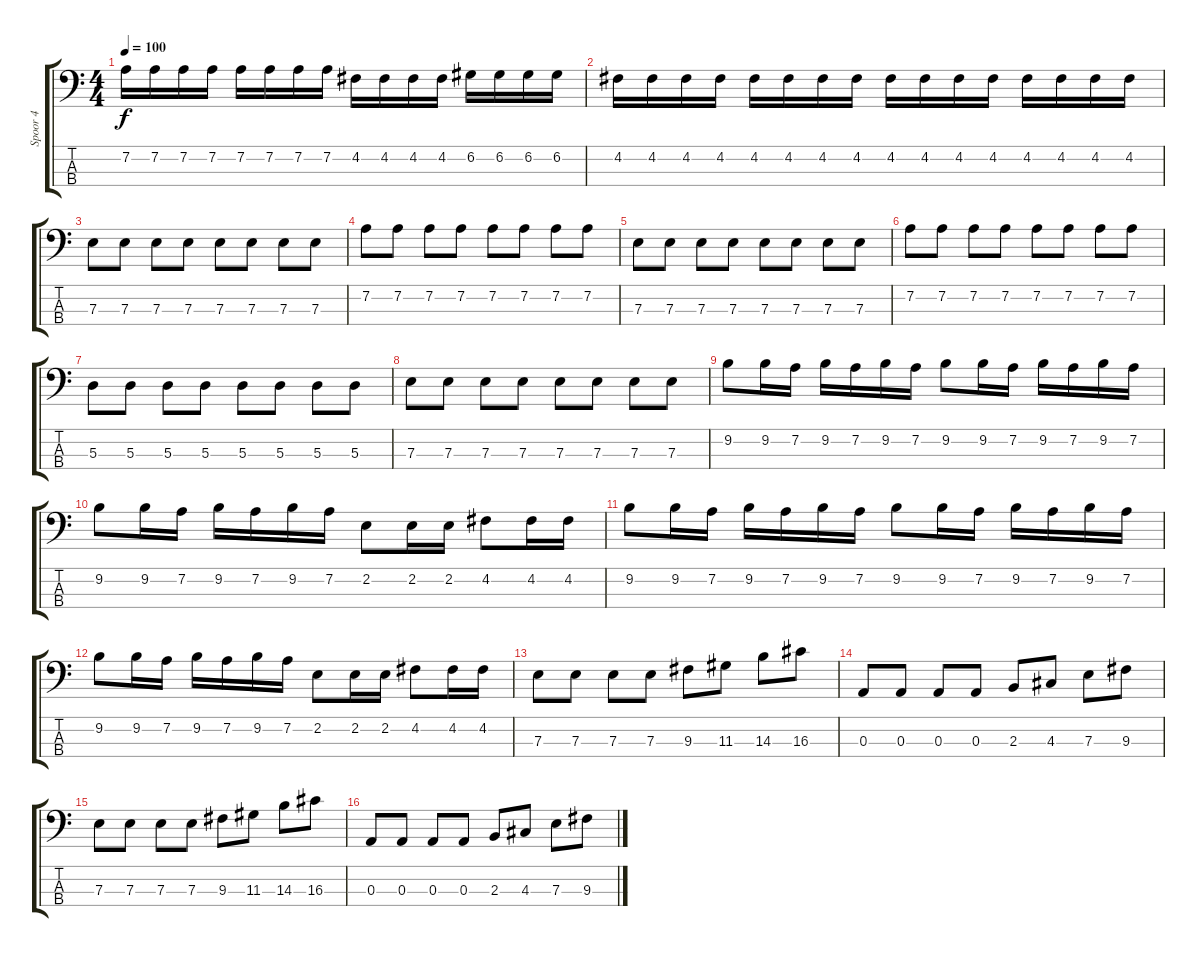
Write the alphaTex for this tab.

\track ("Spoor 4" "Spoor 4") {instrument electricbassfinger}
\staff {score tabs}
\tuning (G2 D2 A1 E1) {hide}
\ts (4 4)
\tempo 100
\clef f4
\ks c
7.2.16{dy f} 7.2.16 7.2.16 7.2.16 7.2.16 7.2.16 7.2.16 7.2.16 4.2.16 4.2.16 4.2.16 4.2.16 6.2.16 6.2.16 6.2.16 6.2.16 |
4.2.16 4.2.16 4.2.16 4.2.16 4.2.16 4.2.16 4.2.16 4.2.16 4.2.16 4.2.16 4.2.16 4.2.16 4.2.16 4.2.16 4.2.16 4.2.16 |
7.3.8 7.3.8 7.3.8 7.3.8 7.3.8 7.3.8 7.3.8 7.3.8 |
7.2.8 7.2.8 7.2.8 7.2.8 7.2.8 7.2.8 7.2.8 7.2.8 |
7.3.8 7.3.8 7.3.8 7.3.8 7.3.8 7.3.8 7.3.8 7.3.8 |
7.2.8 7.2.8 7.2.8 7.2.8 7.2.8 7.2.8 7.2.8 7.2.8 |
5.3.8 5.3.8 5.3.8 5.3.8 5.3.8 5.3.8 5.3.8 5.3.8 |
7.3.8 7.3.8 7.3.8 7.3.8 7.3.8 7.3.8 7.3.8 7.3.8 |
9.2.8 9.2.16 7.2.16 9.2.16 7.2.16 9.2.16 7.2.16 9.2.8 9.2.16 7.2.16 9.2.16 7.2.16 9.2.16 7.2.16 |
9.2.8 9.2.16 7.2.16 9.2.16 7.2.16 9.2.16 7.2.16 2.2.8 2.2.16 2.2.16 4.2.8 4.2.16 4.2.16 |
9.2.8 9.2.16 7.2.16 9.2.16 7.2.16 9.2.16 7.2.16 9.2.8 9.2.16 7.2.16 9.2.16 7.2.16 9.2.16 7.2.16 |
9.2.8 9.2.16 7.2.16 9.2.16 7.2.16 9.2.16 7.2.16 2.2.8 2.2.16 2.2.16 4.2.8 4.2.16 4.2.16 |
7.3.8 7.3.8 7.3.8 7.3.8 9.3.8 11.3.8 14.3.8 16.3.8 |
0.3.8 0.3.8 0.3.8 0.3.8 2.3.8 4.3.8 7.3.8 9.3.8 |
7.3.8 7.3.8 7.3.8 7.3.8 9.3.8 11.3.8 14.3.8 16.3.8 |
0.3.8 0.3.8 0.3.8 0.3.8 2.3.8 4.3.8 7.3.8 9.3.8
